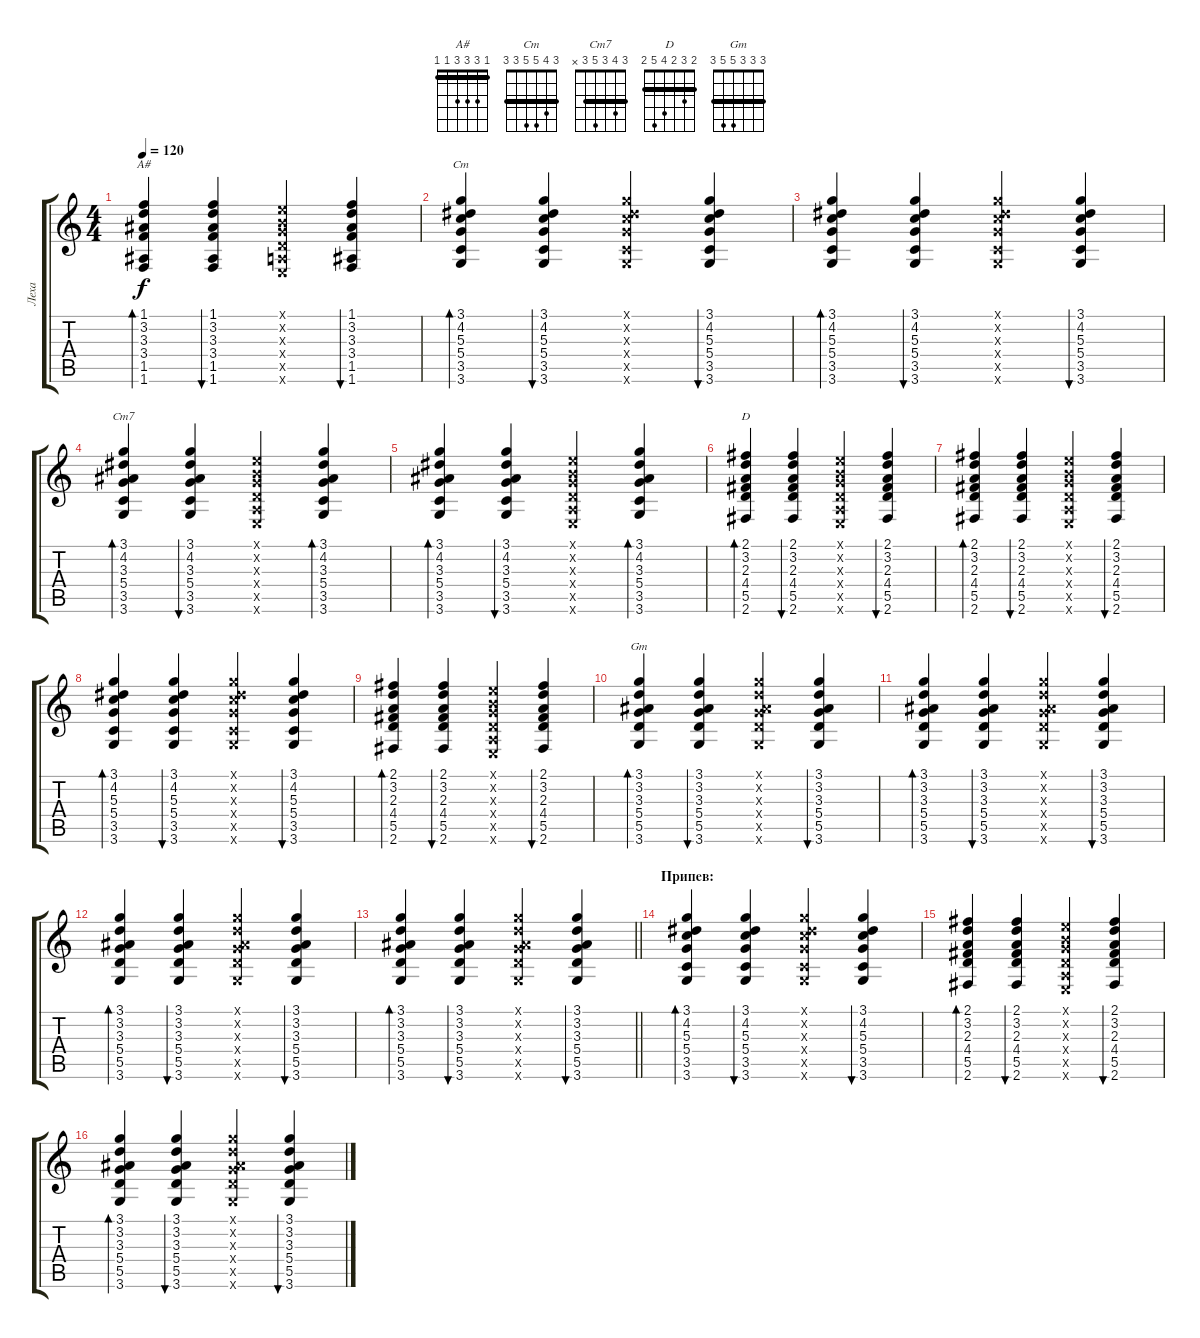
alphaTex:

\track ("Леха" "Леха") {instrument acousticguitarsteel}
\staff {score tabs}
\tuning (E4 B3 G3 D3 A2 E2) {hide}
\chord ("A#" 1 3 3 3 1 1) {barre 1}
\chord ("Cm" 3 4 5 5 3 3) {barre 3}
\chord ("Cm7" 3 4 3 5 3 x) {barre 3}
\chord ("D" 2 3 2 4 5 2) {barre 2}
\chord ("Gm" 3 3 3 5 5 3) {barre 3}
\ts (4 4)
\tempo 120
\clef g2
\ks c
(1.1 3.2 3.3 3.4 1.5 1.6).4{bd 60 ch "A#" dy f} (1.1 3.2 3.3 3.4 1.5 1.6).4{bu 60} (0.1{x} 0.2{x} 0.3{x} 0.4{x} 0.5{x} 0.6{x}).4 (1.1 3.2 3.3 3.4 1.5 1.6).4{bu 60} |
(3.1 4.2 5.3 5.4 3.5 3.6).4{bd 60 ch "Cm"} (3.1 4.2 5.3 5.4 3.5 3.6).4{bu 60} (3.1{x} 4.2{x} 5.3{x} 5.4{x} 3.5{x} 3.6{x}).4 (3.1 4.2 5.3 5.4 3.5 3.6).4{bu 60} |
(3.1 4.2 5.3 5.4 3.5 3.6).4{bd 60} (3.1 4.2 5.3 5.4 3.5 3.6).4{bu 60} (3.1{x} 4.2{x} 5.3{x} 5.4{x} 3.5{x} 3.6{x}).4 (3.1 4.2 5.3 5.4 3.5 3.6).4{bu 60} |
(3.1 4.2 3.3 5.4 3.5 3.6).4{bd 60 ch "Cm7"} (3.1 4.2 3.3 5.4 3.5 3.6).4{bu 60} (0.1{x} 0.2{x} 0.3{x} 0.4{x} 0.5{x} 0.6{x}).4 (3.1 4.2 3.3 5.4 3.5 3.6).4{bd 60} |
(3.1 4.2 3.3 5.4 3.5 3.6).4{bd 60} (3.1 4.2 3.3 5.4 3.5 3.6).4{bu 60} (0.1{x} 0.2{x} 0.3{x} 0.4{x} 0.5{x} 0.6{x}).4 (3.1 4.2 3.3 5.4 3.5 3.6).4{bd 60} |
(2.1 3.2 2.3 4.4 5.5 2.6).4{bd 60 ch "D"} (2.1 3.2 2.3 4.4 5.5 2.6).4{bu 60} (0.1{x} 0.2{x} 0.3{x} 0.4{x} 0.5{x} 0.6{x}).4 (2.1 3.2 2.3 4.4 5.5 2.6).4{bu 60} |
(2.1 3.2 2.3 4.4 5.5 2.6).4{bd 60} (2.1 3.2 2.3 4.4 5.5 2.6).4{bu 60} (0.1{x} 0.2{x} 0.3{x} 0.4{x} 0.5{x} 0.6{x}).4 (2.1 3.2 2.3 4.4 5.5 2.6).4{bu 60} |
(3.1 4.2 5.3 5.4 3.5 3.6).4{bd 60} (3.1 4.2 5.3 5.4 3.5 3.6).4{bu 60} (3.1{x} 4.2{x} 5.3{x} 5.4{x} 3.5{x} 3.6{x}).4 (3.1 4.2 5.3 5.4 3.5 3.6).4{bu 60} |
(2.1 3.2 2.3 4.4 5.5 2.6).4{bd 60} (2.1 3.2 2.3 4.4 5.5 2.6).4{bu 60} (0.1{x} 0.2{x} 0.3{x} 0.4{x} 0.5{x} 0.6{x}).4 (2.1 3.2 2.3 4.4 5.5 2.6).4{bu 60} |
(3.1 3.2 3.3 5.4 5.5 3.6).4{bd 60 ch "Gm"} (3.1 3.2 3.3 5.4 5.5 3.6).4{bu 60} (3.1{x} 3.2{x} 3.3{x} 5.4{x} 5.5{x} 3.6{x}).4 (3.1 3.2 3.3 5.4 5.5 3.6).4{bu 60} |
(3.1 3.2 3.3 5.4 5.5 3.6).4{bd 60} (3.1 3.2 3.3 5.4 5.5 3.6).4{bu 60} (3.1{x} 3.2{x} 3.3{x} 5.4{x} 5.5{x} 3.6{x}).4 (3.1 3.2 3.3 5.4 5.5 3.6).4{bu 60} |
(3.1 3.2 3.3 5.4 5.5 3.6).4{bd 60} (3.1 3.2 3.3 5.4 5.5 3.6).4{bu 60} (3.1{x} 3.2{x} 3.3{x} 5.4{x} 5.5{x} 3.6{x}).4 (3.1 3.2 3.3 5.4 5.5 3.6).4{bu 60} |
\barLineRight lightlight
(3.1 3.2 3.3 5.4 5.5 3.6).4{bd 60} (3.1 3.2 3.3 5.4 5.5 3.6).4{bu 60} (3.1{x} 3.2{x} 3.3{x} 5.4{x} 5.5{x} 3.6{x}).4 (3.1 3.2 3.3 5.4 5.5 3.6).4{bu 60} |
\section ("" "Припев:")
(3.1 4.2 5.3 5.4 3.5 3.6).4{bd 60} (3.1 4.2 5.3 5.4 3.5 3.6).4{bu 60} (3.1{x} 4.2{x} 5.3{x} 5.4{x} 3.5{x} 3.6{x}).4 (3.1 4.2 5.3 5.4 3.5 3.6).4{bu 60} |
(2.1 3.2 2.3 4.4 5.5 2.6).4{bd 60} (2.1 3.2 2.3 4.4 5.5 2.6).4{bu 60} (0.1{x} 0.2{x} 0.3{x} 0.4{x} 0.5{x} 0.6{x}).4 (2.1 3.2 2.3 4.4 5.5 2.6).4{bu 60} |
(3.1 3.2 3.3 5.4 5.5 3.6).4{bd 60} (3.1 3.2 3.3 5.4 5.5 3.6).4{bu 60} (3.1{x} 3.2{x} 3.3{x} 5.4{x} 5.5{x} 3.6{x}).4 (3.1 3.2 3.3 5.4 5.5 3.6).4{bu 60}
